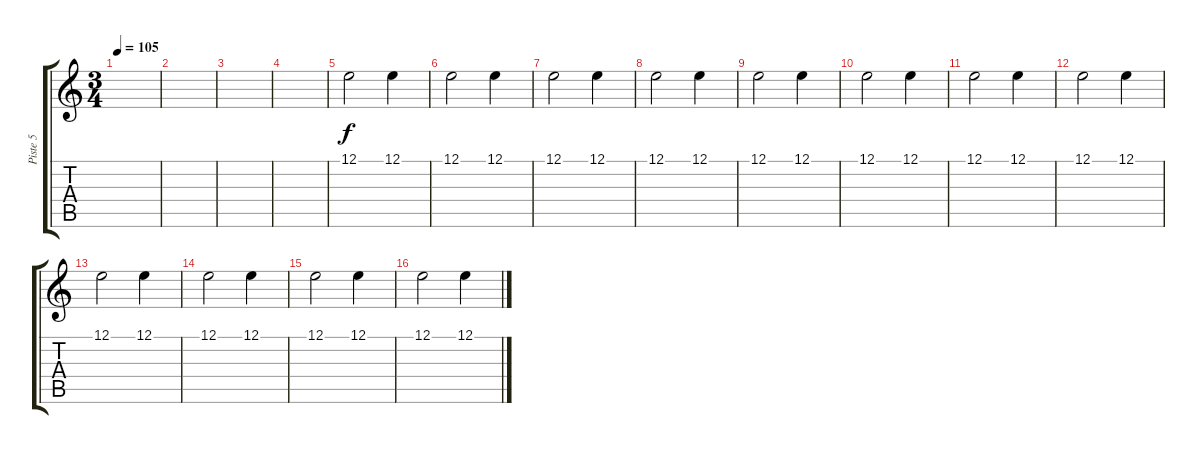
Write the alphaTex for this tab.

\track ("Piste 5" "Piste 5") {instrument vibraphone}
\staff {score tabs}
\tuning (E4 B3 G3 D3 A2 E2) {hide}
\ts (3 4)
\tempo 105
\clef g2
\ks c
|
|
|
|
12.1.2 12.1.4 |
12.1.2 12.1.4 |
12.1.2 12.1.4 |
12.1.2 12.1.4 |
12.1.2 12.1.4 |
12.1.2 12.1.4 |
12.1.2 12.1.4 |
12.1.2 12.1.4 |
12.1.2 12.1.4 |
12.1.2 12.1.4 |
12.1.2 12.1.4 |
12.1.2 12.1.4
